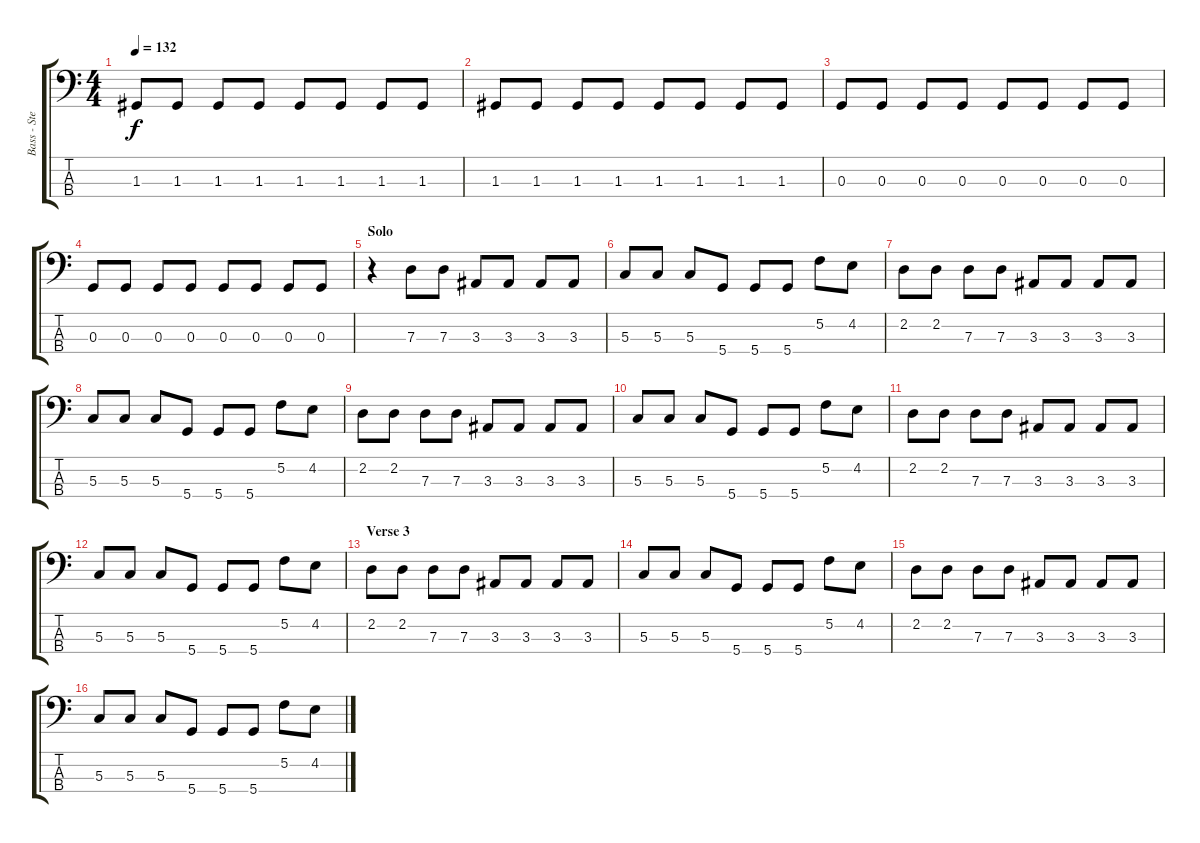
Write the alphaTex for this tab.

\track ("Bass - Steve Dawson" "Bass - Ste") {instrument electricbassfinger}
\staff {score tabs}
\tuning (F2 C2 G1 D1) {hide}
\ts (4 4)
\tempo 132
\clef f4
\ks c
1.3.8{dy f} 1.3.8 1.3.8 1.3.8 1.3.8 1.3.8 1.3.8 1.3.8 |
1.3.8 1.3.8 1.3.8 1.3.8 1.3.8 1.3.8 1.3.8 1.3.8 |
0.3.8 0.3.8 0.3.8 0.3.8 0.3.8 0.3.8 0.3.8 0.3.8 |
0.3.8 0.3.8 0.3.8 0.3.8 0.3.8 0.3.8 0.3.8 0.3.8 |
\section ("" "Solo")
r.4 7.3.8 7.3.8 3.3.8 3.3.8 3.3.8 3.3.8 |
5.3.8 5.3.8 5.3.8 5.4.8 5.4.8 5.4.8 5.2.8 4.2.8 |
2.2.8 2.2.8 7.3.8 7.3.8 3.3.8 3.3.8 3.3.8 3.3.8 |
5.3.8 5.3.8 5.3.8 5.4.8 5.4.8 5.4.8 5.2.8 4.2.8 |
2.2.8 2.2.8 7.3.8 7.3.8 3.3.8 3.3.8 3.3.8 3.3.8 |
5.3.8 5.3.8 5.3.8 5.4.8 5.4.8 5.4.8 5.2.8 4.2.8 |
2.2.8 2.2.8 7.3.8 7.3.8 3.3.8 3.3.8 3.3.8 3.3.8 |
5.3.8 5.3.8 5.3.8 5.4.8 5.4.8 5.4.8 5.2.8 4.2.8 |
\section ("" "Verse 3")
2.2.8 2.2.8 7.3.8 7.3.8 3.3.8 3.3.8 3.3.8 3.3.8 |
5.3.8 5.3.8 5.3.8 5.4.8 5.4.8 5.4.8 5.2.8 4.2.8 |
2.2.8 2.2.8 7.3.8 7.3.8 3.3.8 3.3.8 3.3.8 3.3.8 |
5.3.8 5.3.8 5.3.8 5.4.8 5.4.8 5.4.8 5.2.8 4.2.8
